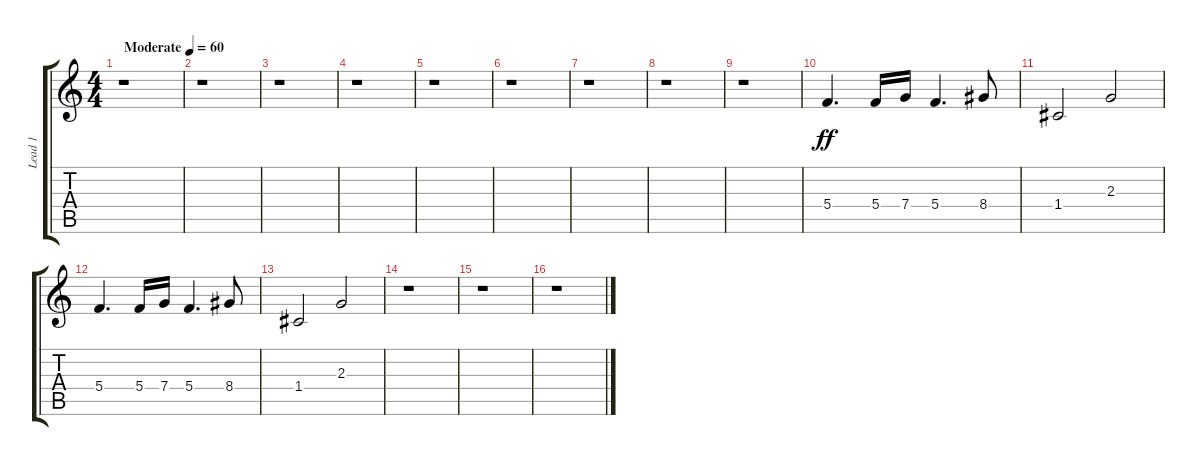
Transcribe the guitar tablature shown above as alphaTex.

\track ("Lead 1" "Lead 1") {instrument distortionguitar}
\staff {score tabs}
\tuning (D4 A3 F3 C3 G2 C2) {hide}
\ts (4 4)
\tempo (60 "Moderate")
\clef g2
\ks c
r.1{dy ff instrument distortionguitar} |
r.1 |
r.1 |
r.1 |
r.1 |
r.1 |
r.1 |
r.1 |
r.1 |
5.4.4{d} 5.4.16 7.4.16 5.4.4{d} 8.4.8 |
1.4.2 2.3.2 |
5.4.4{d} 5.4.16 7.4.16 5.4.4{d} 8.4.8 |
1.4.2 2.3.2 |
r.1 |
r.1 |
r.1
